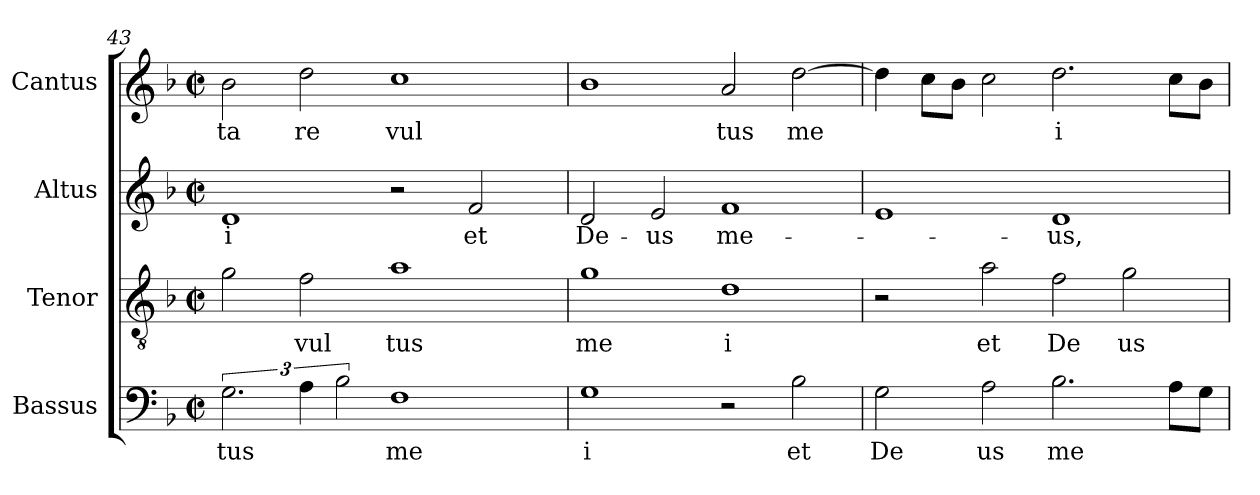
**kern	**text	**kern	**text	**kern	**text	**kern	**text
*part4	*part4	*part3	*part3	*part2	*part2	*part1	*part1
*staff4	*staff4	*staff3	*staff3	*staff2	*staff2	*staff1	*staff1
*I"Bassus	*	*I"Tenor	*	*I"Altus	*	*I"Cantus	*
!!LO:LB:g=z
*clefF4	*	*clefGv2	*	*clefG2	*	*clefG2	*
*k[b-]	*	*k[b-]	*	*k[b-]	*	*k[b-]	*
*F:	*	*F:	*	*F:	*	*F:	*
*M2/2	*	*M2/2	*	*M2/2	*	*M2/2	*
*met(c|)	*	*met(c|)	*	*met(c|)	*	*met(c|)	*
=43	=43	=43	=43	=43	=43	=43	=43
!	!LO:LY:b	!	!	!	!LO:LY:b:cj	!	!LO:LY:b:cj
*	*	*^	*	*	*	*	*
3.G\	tus	2g\	64ryy	.	1d	i	2b-\	-ta
.	.	.	1ryy	.	.	.	.	.
!	!	!	!	!LO:LY:b:cj	!	!	!	!LO:LY:b:cj
6A\	.	2f\	.	vul	.	.	2dd\	re
3B-\	.	.	.	.	.	.	.	.
!	!LO:LY:b:cj	!	!	!LO:LY:b:cj	!	!	!	!LO:LY:b:cj
1F	me	1a	.	tus	2r	.	1cc	vul
.	.	.	2ryy	.	.	.	.	.
!	!	!	!	!	!	!LO:LY:b:cj	!	!
.	.	.	.	.	2f/	et	.	.
.	.	.	4ryy	.	.	.	.	.
.	.	.	8...ryy	.	.	.	.	.
=44	=44	=44	=44	=44	=44	=44	=44	=44
!	!LO:LY:b:cj	!	!	!LO:LY:b:cj	!	!LO:LY:b:cj	!	!
*	*	*v	*v	*	*	*	*	*
1G	i	1g	me	2d/	De-	1b-	.
!	!	!	!	!	!LO:LY:b:cj	!	!
.	.	.	.	2e/	-us	.	.
!	!	!	!LO:LY:b:cj	!	!LO:LY:b:cj	!	!LO:LY:b:cj
2r	.	1d	i	1f	me-	2a/	tus
!	!LO:LY:b:cj	!	!	!	!	!	!LO:LY:b
2B-\	et	.	.	.	.	[>2dd\	me
=45	=45	=45	=45	=45	=45	=45	=45
!	!LO:LY:b:cj	!	!	!	!	!	!
2G\	De	2r	.	1e	.	4dd\]	.
.	.	.	.	.	.	8cc\L	.
.	.	.	.	.	.	8b-\J	.
!	!LO:LY:b:cj	!	!LO:LY:b:cj	!	!	!	!
2A\	us	2a\	et	.	.	2cc\	.
!	!LO:LY:b	!	!LO:LY:b:cj	!	!LO:LY:b:cj	!	!LO:LY:b:rj
2.B-\	me	2f\	De	1d	-us,	2.dd\	i
!	!	!	!LO:LY:b:cj	!	!	!	!
.	.	2g\	us	.	.	.	.
8A\L	.	.	.	.	.	8cc\L	.
8G\J	.	.	.	.	.	8b-\J	.
=	=	=	=	=	=	=	=
*-	*-	*-	*-	*-	*-	*-	*-
